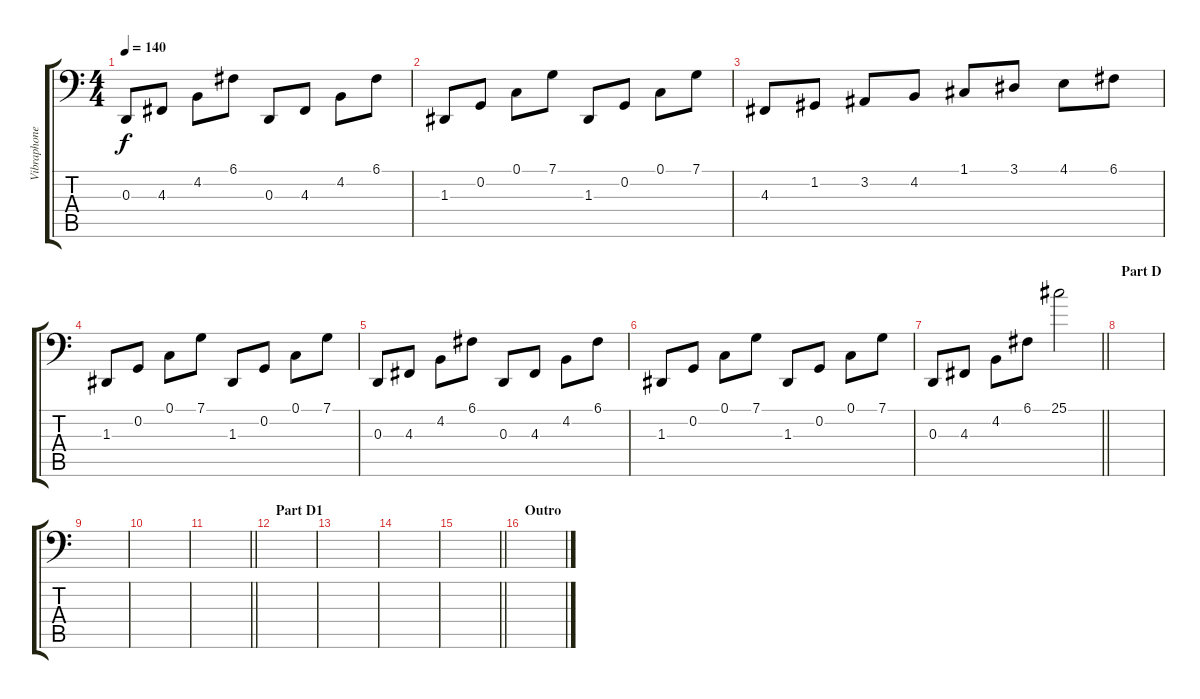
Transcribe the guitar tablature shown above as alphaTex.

\track ("Vibraphone" "Vibraphone") {instrument vibraphone}
\staff {score tabs}
\tuning (C3 G2 D2 A1 E1 B0) {hide}
\ts (4 4)
\tempo 140
\clef f4
\ks c
0.3.8{dy f} 4.3.8 4.2.8 6.1.8 0.3.8 4.3.8 4.2.8 6.1.8 |
1.3.8 0.2.8 0.1.8 7.1.8 1.3.8 0.2.8 0.1.8 7.1.8 |
4.3.8 1.2.8 3.2.8 4.2.8 1.1.8 3.1.8 4.1.8 6.1.8 |
1.3.8 0.2.8 0.1.8 7.1.8 1.3.8 0.2.8 0.1.8 7.1.8 |
0.3.8 4.3.8 4.2.8 6.1.8 0.3.8 4.3.8 4.2.8 6.1.8 |
1.3.8 0.2.8 0.1.8 7.1.8 1.3.8 0.2.8 0.1.8 7.1.8 |
\barLineRight lightlight
0.3.8 4.3.8 4.2.8 6.1.8 25.1.2 |
\section ("" "Part D")
|
|
|
\barLineRight lightlight
|
\section ("" "Part D1")
|
|
|
\barLineRight lightlight
|
\section ("" "Outro")
